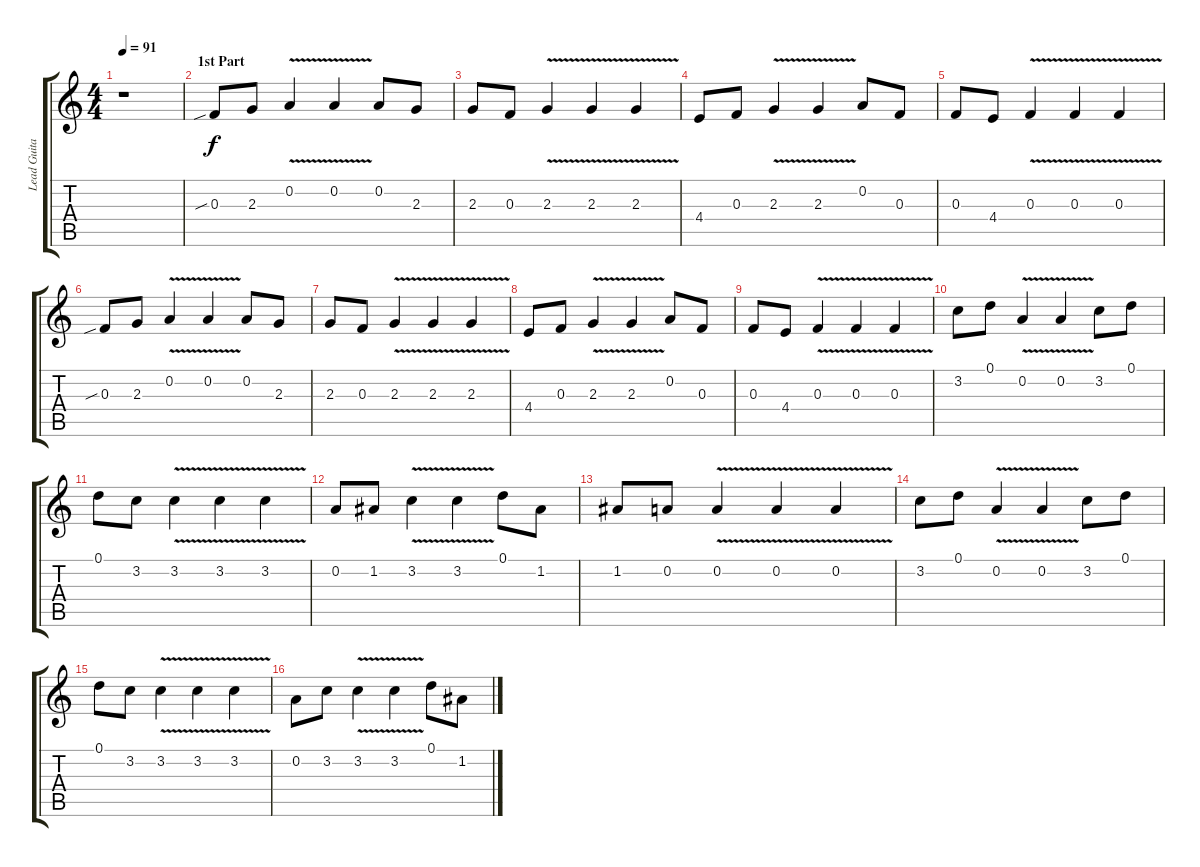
\track ("Lead Guitar (Demir)" "Lead Guita") {instrument overdrivenguitar}
\staff {score tabs}
\tuning (D4 A3 F3 C3 G2 D2) {hide}
\ts (4 4)
\tempo 91
\clef g2
\ks c
r.1{dy f instrument overdrivenguitar} |
\section ("" "1st Part")
0.3{sib}.8 2.3.8 0.2{v}.4 0.2{v}.4 0.2.8 2.3.8 |
2.3.8 0.3.8 2.3{v}.4 2.3{v}.4 2.3{v}.4 |
4.4.8 0.3.8 2.3{v}.4 2.3{v}.4 0.2.8 0.3.8 |
0.3.8 4.4.8 0.3{v}.4 0.3{v}.4 0.3{v}.4 |
0.3{sib}.8 2.3.8 0.2{v}.4 0.2{v}.4 0.2.8 2.3.8 |
2.3.8 0.3.8 2.3{v}.4 2.3{v}.4 2.3{v}.4 |
4.4.8 0.3.8 2.3{v}.4 2.3{v}.4 0.2.8 0.3.8 |
0.3.8 4.4.8 0.3{v}.4 0.3{v}.4 0.3{v}.4 |
3.2.8 0.1.8 0.2{v}.4 0.2{v}.4 3.2.8 0.1.8 |
0.1.8 3.2.8 3.2{v}.4 3.2{v}.4 3.2{v}.4 |
0.2.8 1.2.8 3.2{v}.4 3.2{v}.4 0.1.8 1.2.8 |
1.2.8 0.2.8 0.2{v}.4 0.2{v}.4 0.2{v}.4 |
3.2.8 0.1.8 0.2{v}.4 0.2{v}.4 3.2.8 0.1.8 |
0.1.8 3.2.8 3.2{v}.4 3.2{v}.4 3.2{v}.4 |
0.2.8 3.2.8 3.2{v}.4 3.2{v}.4 0.1.8 1.2.8
